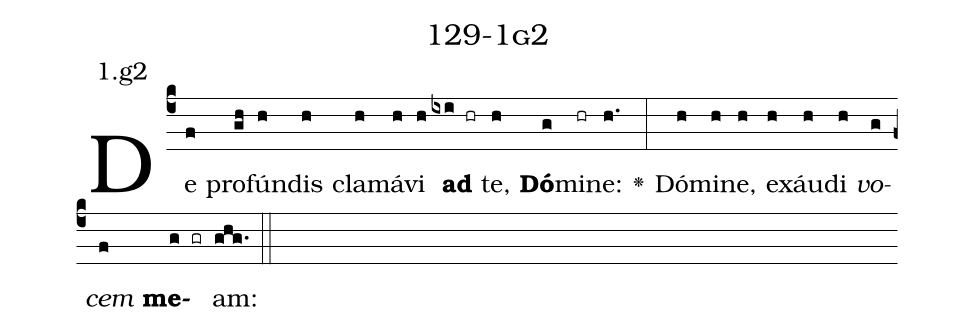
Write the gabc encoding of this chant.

name: 129-1g2;
annotation: 1.g2;
%%
(c4)De(f) pro(gh)fún(h)dis(h) cla(h)má(h)vi(h) <b>ad</b>(ixi hr) te,(h) <b>Dó</b>(g)mi(hr)ne:(h.) <v>\greheightstar</v>(:) Dó(h)mi(h)ne,(h) ex(h)áu(h)di(h) <i>vo</i>(g)<i>cem</i>(f) <b>me</b>(g gr)am:(ghg.) (::)


%E(h) u(h) o(g) u(f) a(g) e.(ghg.) (::)
